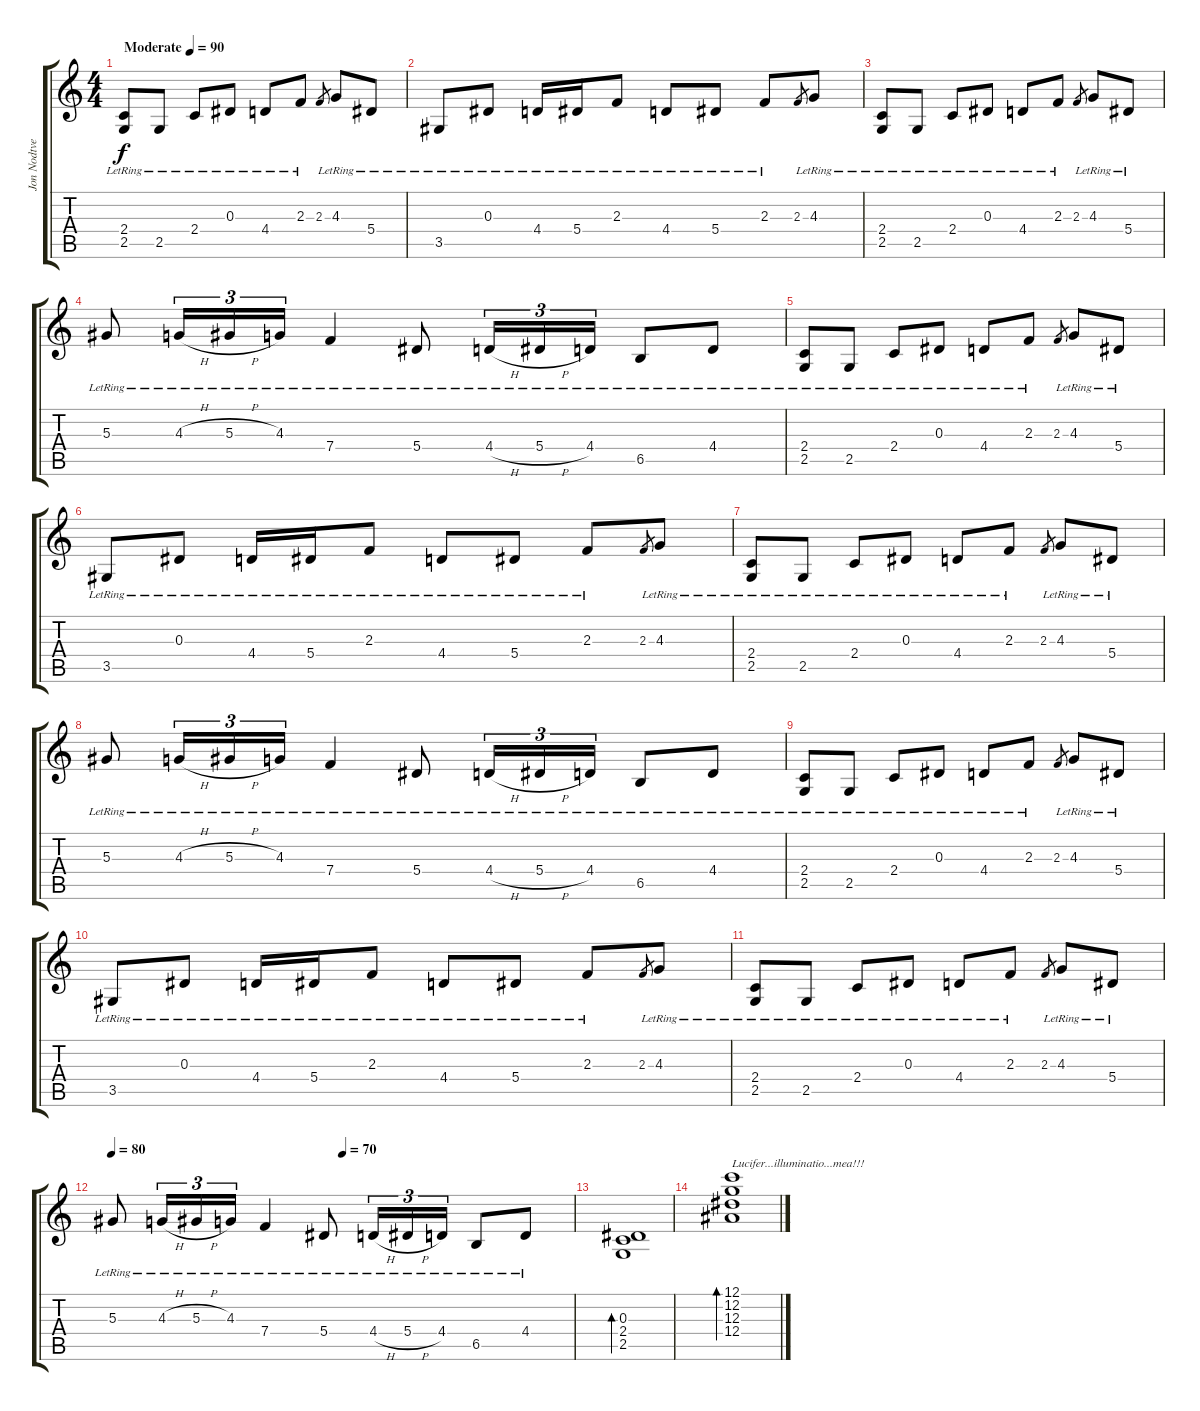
\track ("Jon Nodtveidt" "Jon Nodtve") {instrument acousticguitarsteel}
\staff {score tabs}
\tuning (C4 G3 Eb3 Bb2 F2 C2) {hide}
\ts (4 4)
\tempo (90 "Moderate")
\clef g2
\ks c
(2.4{lr} 2.5{lr}).8{dy f instrument acousticguitarsteel} 2.5{lr}.8 2.4{lr}.8 0.3{lr}.8 4.4{lr}.8 2.3{lr}.8 2.3.8{gr} 4.3{lr}.8 5.4{lr}.8 |
3.5{lr}.8 0.3{lr}.8 4.4{lr}.16 5.4{lr}.16 2.3{lr}.8 4.4{lr}.8 5.4{lr}.8 2.3{lr}.8 2.3.8{gr} 4.3{lr}.8 |
(2.4{lr} 2.5{lr}).8 2.5{lr}.8 2.4{lr}.8 0.3{lr}.8 4.4{lr}.8 2.3{lr}.8 2.3.8{gr} 4.3{lr}.8 5.4{lr}.8 |
5.3{lr}.8 4.3{h lr}.16{tu (3 2)} 5.3{h lr}.16{tu (3 2)} 4.3{lr}.16{tu (3 2)} 7.4{lr}.4 5.4{lr}.8 4.4{h lr}.16{tu (3 2)} 5.4{h lr}.16{tu (3 2)} 4.4{lr}.16{tu (3 2)} 6.5{lr}.8 4.4{lr}.8 |
(2.4{lr} 2.5{lr}).8 2.5{lr}.8 2.4{lr}.8 0.3{lr}.8 4.4{lr}.8 2.3{lr}.8 2.3.8{gr} 4.3{lr}.8 5.4{lr}.8 |
3.5{lr}.8 0.3{lr}.8 4.4{lr}.16 5.4{lr}.16 2.3{lr}.8 4.4{lr}.8 5.4{lr}.8 2.3{lr}.8 2.3.8{gr} 4.3{lr}.8 |
(2.4{lr} 2.5{lr}).8 2.5{lr}.8 2.4{lr}.8 0.3{lr}.8 4.4{lr}.8 2.3{lr}.8 2.3.8{gr} 4.3{lr}.8 5.4{lr}.8 |
5.3{lr}.8 4.3{h lr}.16{tu (3 2)} 5.3{h lr}.16{tu (3 2)} 4.3{lr}.16{tu (3 2)} 7.4{lr}.4 5.4{lr}.8 4.4{h lr}.16{tu (3 2)} 5.4{h lr}.16{tu (3 2)} 4.4{lr}.16{tu (3 2)} 6.5{lr}.8 4.4{lr}.8 |
(2.4{lr} 2.5{lr}).8 2.5{lr}.8 2.4{lr}.8 0.3{lr}.8 4.4{lr}.8 2.3{lr}.8 2.3.8{gr} 4.3{lr}.8 5.4{lr}.8 |
3.5{lr}.8 0.3{lr}.8 4.4{lr}.16 5.4{lr}.16 2.3{lr}.8 4.4{lr}.8 5.4{lr}.8 2.3{lr}.8 2.3.8{gr} 4.3{lr}.8 |
(2.4{lr} 2.5{lr}).8 2.5{lr}.8 2.4{lr}.8 0.3{lr}.8 4.4{lr}.8 2.3{lr}.8 2.3.8{gr} 4.3{lr}.8 5.4{lr}.8 |
\tempo 80
\tempo (70 0.5)
5.3{lr}.8 4.3{h lr}.16{tu (3 2)} 5.3{h lr}.16{tu (3 2)} 4.3{lr}.16{tu (3 2)} 7.4{lr}.4 5.4{lr}.8 4.4{h lr}.16{tu (3 2)} 5.4{h lr}.16{tu (3 2)} 4.4{lr}.16{tu (3 2)} 6.5{lr}.8 4.4{lr}.8 |
(0.3 2.4 2.5).1{bd 480} |
(12.1 12.2 12.3 12.4).1{bd 240 txt "Lucifer...illuminatio...mea!!!"}
